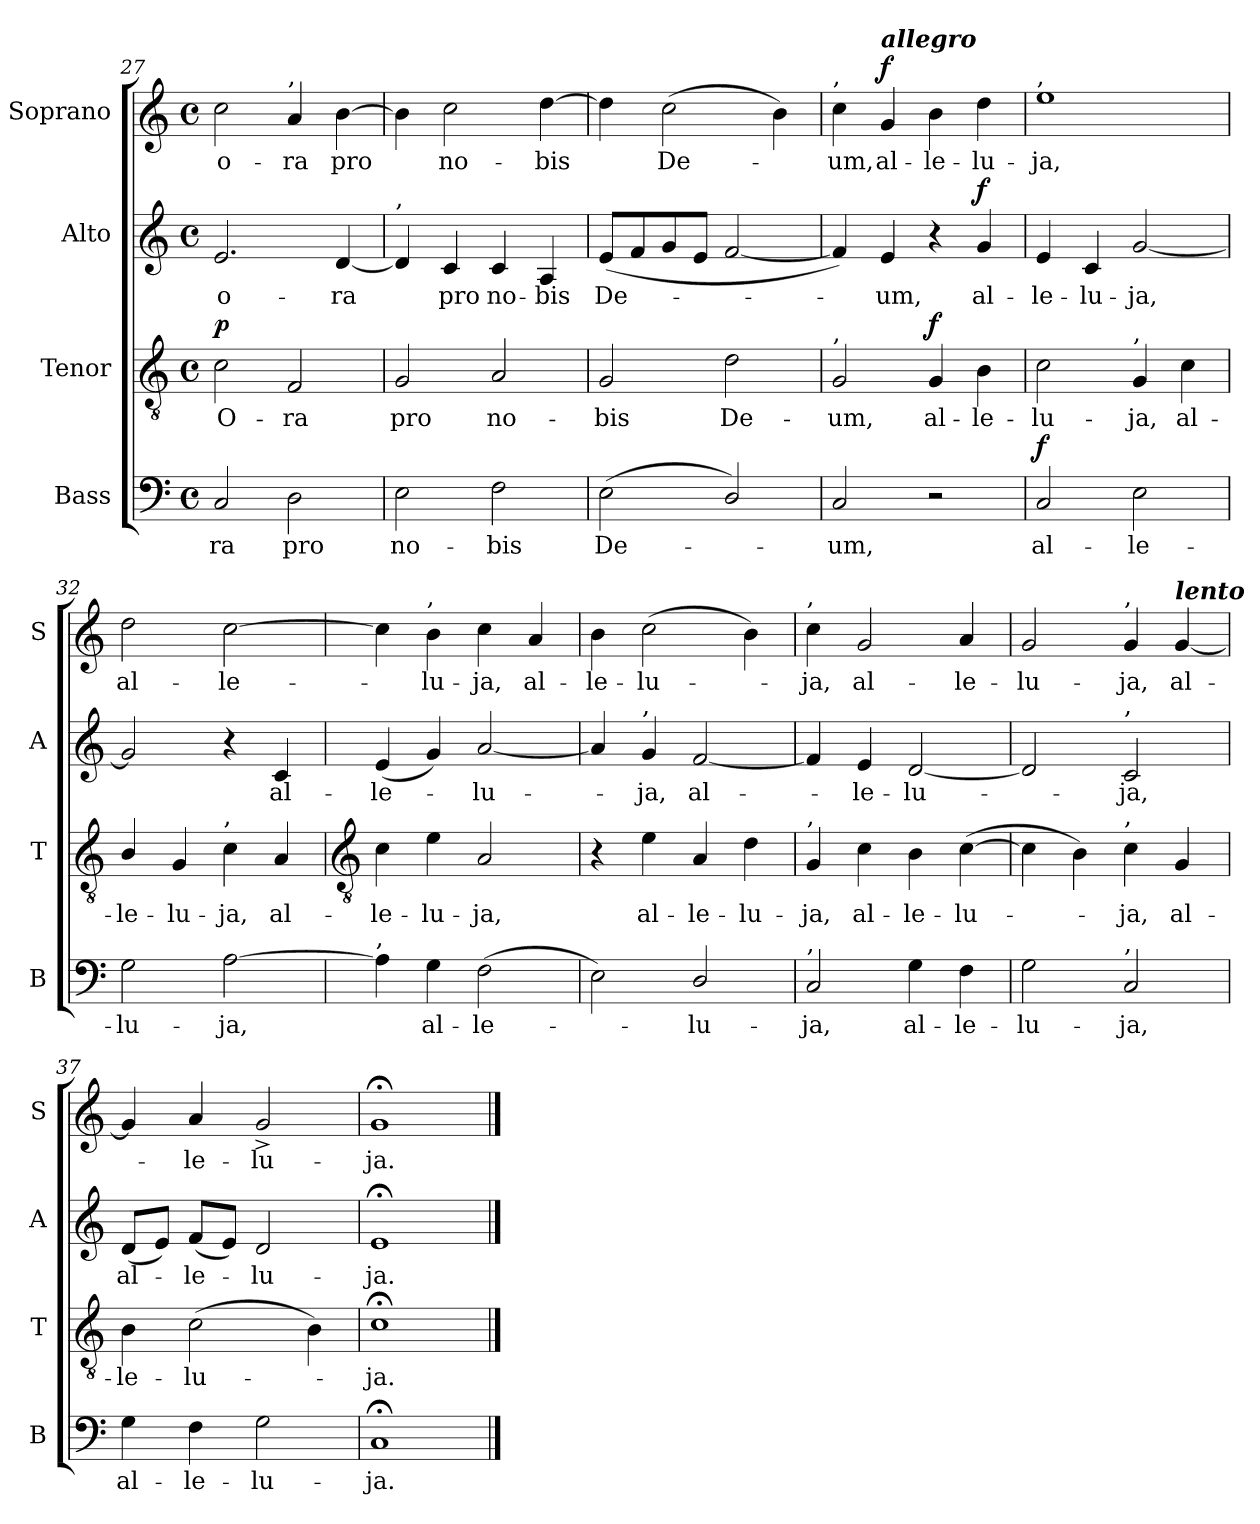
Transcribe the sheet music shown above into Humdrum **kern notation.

**kern	**text	**dynam	**kern	**text	**dynam	**kern	**text	**dynam	**kern	**text	**dynam
*part4	*part4	*part4	*part3	*part3	*part3	*part2	*part2	*part2	*part1	*part1	*part1
*staff4	*staff4	*staff4	*staff3	*staff3	*staff3	*staff2	*staff2	*staff2	*staff1	*staff1	*staff1
*I"Bass	*	*	*I"Tenor	*	*	*I"Alto	*	*	*I"Soprano	*	*
*I'B	*	*	*I'T	*	*	*I'A	*	*	*I'S	*	*
!!LO:LB:g=z
*clefF4	*	*	*clefGv2	*	*	*clefG2	*	*	*clefG2	*	*
*k[]	*	*	*k[]	*	*	*k[]	*	*	*k[]	*	*
*C:	*	*	*C:	*	*	*C:	*	*	*C:	*	*
*M4/4	*	*	*M4/4	*	*	*M4/4	*	*	*M4/4	*	*
*met(c)	*	*	*met(c)	*	*	*met(c)	*	*	*met(c)	*	*
=27	=27	=27	=27	=27	=27	=27	=27	=27	=27	=27	=27
!	!LO:LY:b	!	!	!LO:LY:b	!LO:DY:b	!	!LO:LY:b	!	!	!LO:LY:b	!
2C	-ra	.	2c	O-	p	2.e	o-	.	2cc	o-	.
!	!	!	!	!	!	!	!	!	!LO:TX:a:t=,	!	!
!	!LO:LY:b	!	!	!LO:LY:b	!	!	!	!	!	!LO:LY:b	!
2D	pro	.	2F	-ra	.	.	.	.	4a	-ra	.
!	!	!	!	!	!	!	!LO:LY:b	!	!	!LO:LY:b	!
.	.	.	.	.	.	[4d	-ra	.	[4b	pro	.
=28	=28	=28	=28	=28	=28	=28	=28	=28	=28	=28	=28
!	!	!	!	!	!	!LO:TX:a:t=,	!	!	!	!	!
!	!LO:LY:b	!	!	!LO:LY:b	!	!	!	!	!	!	!
2E	no-	.	2G	pro	.	4d]	.	.	4b]	.	.
!	!	!	!	!	!	!	!LO:LY:b	!	!	!LO:LY:b	!
.	.	.	.	.	.	4c	pro	.	2cc	no-	.
!	!LO:LY:b	!	!	!LO:LY:b	!	!	!LO:LY:b	!	!	!	!
2F	-bis	.	2A	no-	.	4c	no-	.	.	.	.
!	!	!	!	!	!	!	!LO:LY:b	!	!	!LO:LY:b	!
.	.	.	.	.	.	4A	-bis	.	[4dd	-bis	.
=29	=29	=29	=29	=29	=29	=29	=29	=29	=29	=29	=29
!	!LO:LY:b	!	!	!LO:LY:b	!	!	!LO:LY:b	!	!	!	!
(<2E	De-	.	2G	-bis	.	(<8eL	De-	.	4dd]	.	.
.	.	.	.	.	.	8f	.	.	.	.	.
!	!	!	!	!	!	!	!	!	!	!LO:LY:b	!
.	.	.	.	.	.	8g	.	.	(>2cc	De-	.
.	.	.	.	.	.	8eJ	.	.	.	.	.
!	!	!	!	!LO:LY:b	!	!	!	!	!	!	!
2D/)	.	.	2d	De-	.	[2f	.	.	.	.	.
.	.	.	.	.	.	.	.	.	4b)	.	.
=30	=30	=30	=30	=30	=30	=30	=30	=30	=30	=30	=30
!	!	!	!	!	!	!	!	!	!LO:TX:a:t=,	!	!
!	!	!	!LO:TX:a:t=,	!	!	!	!	!	!	!	!
!	!LO:LY:b	!	!	!LO:LY:b	!	!	!	!	!	!LO:LY:b	!
2C	um,	.	2G	-um,	.	4f])	.	.	4cc	um,	.
!	!	!	!	!	!	!	!	!	!LO:TX:a:Bi:t=allegro	!	!
!	!	!	!	!	!	!	!LO:LY:b	!	!	!LO:LY:b	!LO:DY:b
.	.	.	.	.	.	4e	um,	.	4g	al-	f
!	!	!	!	!LO:LY:b	!LO:DY:b	!	!	!	!	!LO:LY:b	!
2r	.	.	4G	al-	f	4r	.	.	4b	-le-	.
!	!	!	!	!LO:LY:b	!	!	!LO:LY:b	!LO:DY:b	!	!LO:LY:b	!
.	.	.	4B	-le-	.	4g	al-	f	4dd	-lu-	.
=31	=31	=31	=31	=31	=31	=31	=31	=31	=31	=31	=31
!	!	!	!	!	!	!	!	!	!LO:TX:a:t=,	!	!
!	!LO:LY:b	!LO:DY:b	!	!LO:LY:b	!	!	!LO:LY:b	!	!	!LO:LY:b	!
2C	al-	f	2c	-lu-	.	4e	-le-	.	1ee	-ja,	.
!	!	!	!	!	!	!	!LO:LY:b	!	!	!	!
.	.	.	.	.	.	4c	-lu-	.	.	.	.
!	!	!	!LO:TX:a:t=,	!	!	!	!	!	!	!	!
!	!LO:LY:b	!	!	!LO:LY:b	!	!	!LO:LY:b	!	!	!	!
2E	-le-	.	4G	-ja,	.	[2g	-ja,	.	.	.	.
!	!	!	!	!LO:LY:b	!	!	!	!	!	!	!
.	.	.	4c	al-	.	.	.	.	.	.	.
=32	=32	=32	=32	=32	=32	=32	=32	=32	=32	=32	=32
!	!LO:LY:b	!	!	!LO:LY:b	!	!	!	!	!	!LO:LY:b	!
2G	-lu-	.	4B/	-le-	.	2g]	.	.	2dd	al-	.
!	!	!	!	!LO:LY:b	!	!	!	!	!	!	!
.	.	.	4G	-lu-	.	.	.	.	.	.	.
!	!	!	!LO:TX:a:t=,	!	!	!	!	!	!	!	!
!	!LO:LY:b	!	!	!LO:LY:b	!	!	!	!	!	!LO:LY:b	!
[2A	-ja,	.	4c	-ja,	.	4r	.	.	[2cc	-le-	.
!	!	!	!	!LO:LY:b	!	!	!LO:LY:b	!	!	!	!
.	.	.	4A	al-	.	4c	al-	.	.	.	.
!!LO:LB:g=z
=33	=33	=33	=33	=33	=33	=33	=33	=33	=33	=33	=33
*	*	*	*clefGv2	*	*	*	*	*	*	*	*
!LO:TX:a:t=,	!	!	!	!	!	!	!	!	!	!	!
!	!	!	!	!LO:LY:b	!	!	!LO:LY:b	!	!	!	!
4A]	.	.	4c	-le-	.	(<4e	-le-	.	4cc]	.	.
!	!	!	!	!	!	!	!	!	!LO:TX:a:t=,	!	!
!	!LO:LY:b	!	!	!LO:LY:b	!	!	!	!	!	!LO:LY:b	!
4G	al-	.	4e	-lu-	.	4g)	.	.	4b	lu-	.
!	!LO:LY:b	!	!	!LO:LY:b	!	!	!LO:LY:b	!	!	!LO:LY:b	!
(>2F	-le-	.	2A	-ja,	.	[2a	lu-	.	4cc	-ja,	.
!	!	!	!	!	!	!	!	!	!	!LO:LY:b	!
.	.	.	.	.	.	.	.	.	4a	al-	.
=34	=34	=34	=34	=34	=34	=34	=34	=34	=34	=34	=34
!	!	!	!	!	!	!	!	!	!	!LO:LY:b	!
2E)	.	.	4r	.	.	4a]	.	.	4b	-le-	.
!	!	!	!	!	!	!LO:TX:a:t=,	!	!	!	!	!
!	!	!	!	!LO:LY:b	!	!	!LO:LY:b	!	!	!LO:LY:b	!
.	.	.	4e	al-	.	4g	ja,	.	(>2cc	-lu-	.
!	!LO:LY:b	!	!	!LO:LY:b	!	!	!LO:LY:b	!	!	!	!
2D/	lu-	.	4A	-le-	.	[2f	al-	.	.	.	.
!	!	!	!	!LO:LY:b	!	!	!	!	!	!	!
.	.	.	4d	-lu-	.	.	.	.	4b)	.	.
=35	=35	=35	=35	=35	=35	=35	=35	=35	=35	=35	=35
!	!	!	!	!	!	!	!	!	!LO:TX:a:t=,	!	!
!	!	!	!LO:TX:a:t=,	!	!	!	!	!	!	!	!
!LO:TX:a:t=,	!	!	!	!	!	!	!	!	!	!	!
!	!LO:LY:b	!	!	!LO:LY:b	!	!	!	!	!	!LO:LY:b	!
2C	-ja,	.	4G	-ja,	.	4f]	.	.	4cc	ja,	.
!	!	!	!	!LO:LY:b	!	!	!LO:LY:b	!	!	!LO:LY:b	!
.	.	.	4c	al-	.	4e	le-	.	2g	al-	.
!	!LO:LY:b	!	!	!LO:LY:b	!	!	!LO:LY:b	!	!	!	!
4G	al-	.	4B	-le-	.	[2d	-lu-	.	.	.	.
!	!LO:LY:b	!	!	!LO:LY:b	!	!	!	!	!	!LO:LY:b	!
4F	-le-	.	(>[4c	-lu-	.	.	.	.	4a	-le-	.
=36	=36	=36	=36	=36	=36	=36	=36	=36	=36	=36	=36
!	!LO:LY:b	!	!	!	!	!	!	!	!	!LO:LY:b	!
2G	-lu-	.	4c]	.	.	2d]	.	.	2g	-lu-	.
.	.	.	4B)	.	.	.	.	.	.	.	.
!	!	!	!	!	!	!	!	!	!LO:TX:a:t=,	!	!
!	!	!	!	!	!	!LO:TX:a:t=,	!	!	!	!	!
!	!	!	!LO:TX:a:t=,	!	!	!	!	!	!	!	!
!LO:TX:a:t=,	!	!	!	!	!	!	!	!	!	!	!
!	!LO:LY:b	!	!	!LO:LY:b	!	!	!LO:LY:b	!	!	!LO:LY:b	!
2C	-ja,	.	4c	ja,	.	2c	ja,	.	4g	-ja,	.
!	!	!	!	!	!	!	!	!	!LO:TX:a:Bi:t=lento	!	!
!	!	!	!	!LO:LY:b	!	!	!	!	!	!LO:LY:b	!
.	.	.	4G	al-	.	.	.	.	[4g	al-	.
=37	=37	=37	=37	=37	=37	=37	=37	=37	=37	=37	=37
!	!LO:LY:b	!	!	!LO:LY:b	!	!	!LO:LY:b	!	!	!	!
4G	al-	.	4B	-le-	.	(<8dL	al-	.	4g]	.	.
.	.	.	.	.	.	8eJ)	.	.	.	.	.
!	!LO:LY:b	!	!	!LO:LY:b	!	!	!LO:LY:b	!	!	!LO:LY:b	!
4F	-le-	.	(>2c	-lu-	.	(<8fL	le-	.	4a	le-	.
.	.	.	.	.	.	8eJ)	.	.	.	.	.
!	!LO:LY:b	!	!	!	!	!	!LO:LY:b	!	!	!LO:LY:b	!
2G	-lu-	.	.	.	.	2d	lu-	.	2g^	-lu-	.
.	.	.	4B)	.	.	.	.	.	.	.	.
=38	=38	=38	=38	=38	=38	=38	=38	=38	=38	=38	=38
!	!LO:LY:b	!	!	!LO:LY:b	!	!	!LO:LY:b	!	!	!LO:LY:b	!
1C;<	-ja.	.	1c;<	ja.	.	1e;<	-ja.	.	1g;<	-ja.	.
==	==	==	==	==	==	==	==	==	==	==	==
*-	*-	*-	*-	*-	*-	*-	*-	*-	*-	*-	*-
